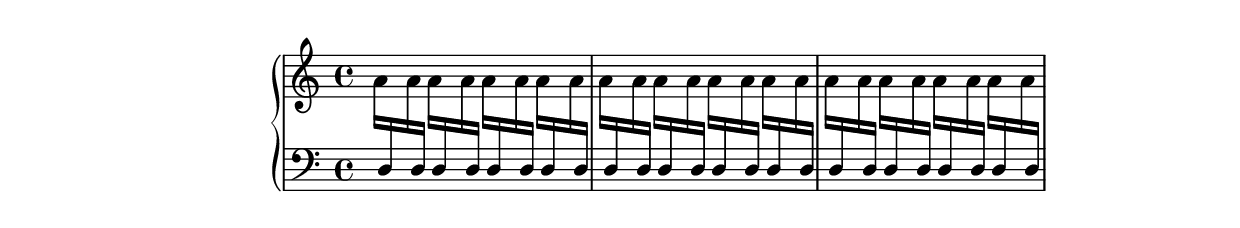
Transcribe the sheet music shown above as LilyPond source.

\version "2.12.0"

\header {
  texidoc = "Spacing corrections for kneed beams still work when
compression is involved."
}

\paper { line-width = 14.4\cm }
rh = \change Staff = "rh"
lh = \change Staff = "lh"
\new PianoStaff <<
  \new Staff ="rh" {
    s1*3
  }
  \new Staff ="lh" \new Voice {
    \clef bass
    \repeat unfold 12 { \rh a'16 \lh d \rh a' \lh d \noBreak }
  }
>>